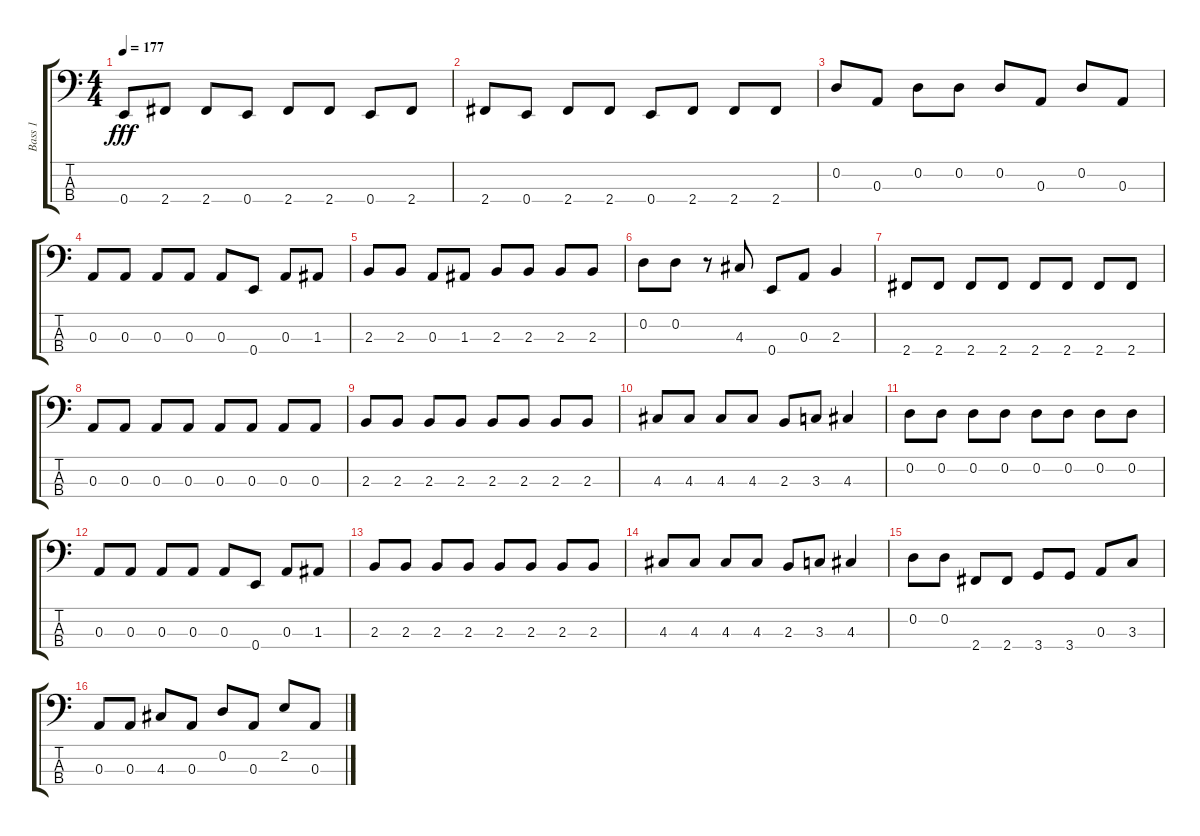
\track ("Bass 1" "Bass 1") {instrument electricbassfinger}
\staff {score tabs}
\tuning (G2 D2 A1 E1) {hide}
\ts (4 4)
\tempo 177
\clef f4
\ks c
0.4.8{dy fff} 2.4.8 2.4.8 0.4.8 2.4.8 2.4.8 0.4.8 2.4.8 |
2.4.8 0.4.8 2.4.8 2.4.8 0.4.8 2.4.8 2.4.8 2.4.8 |
0.2.8 0.3.8 0.2.8 0.2.8 0.2.8 0.3.8 0.2.8 0.3.8 |
0.3.8 0.3.8 0.3.8 0.3.8 0.3.8 0.4.8 0.3.8 1.3.8 |
2.3.8 2.3.8 0.3.8 1.3.8 2.3.8 2.3.8 2.3.8 2.3.8 |
0.2.8 0.2.8 r.8 4.3.8 0.4.8 0.3.8 2.3.4 |
2.4.8 2.4.8 2.4.8 2.4.8 2.4.8 2.4.8 2.4.8 2.4.8 |
0.3.8 0.3.8 0.3.8 0.3.8 0.3.8 0.3.8 0.3.8 0.3.8 |
2.3.8 2.3.8 2.3.8 2.3.8 2.3.8 2.3.8 2.3.8 2.3.8 |
4.3.8 4.3.8 4.3.8 4.3.8 2.3.8 3.3.8 4.3.4 |
0.2.8 0.2.8 0.2.8 0.2.8 0.2.8 0.2.8 0.2.8 0.2.8 |
0.3.8 0.3.8 0.3.8 0.3.8 0.3.8 0.4.8 0.3.8 1.3.8 |
2.3.8 2.3.8 2.3.8 2.3.8 2.3.8 2.3.8 2.3.8 2.3.8 |
4.3.8 4.3.8 4.3.8 4.3.8 2.3.8 3.3.8 4.3.4 |
0.2.8 0.2.8 2.4.8 2.4.8 3.4.8 3.4.8 0.3.8 3.3.8 |
0.3.8 0.3.8 4.3.8 0.3.8 0.2.8 0.3.8 2.2.8 0.3.8
